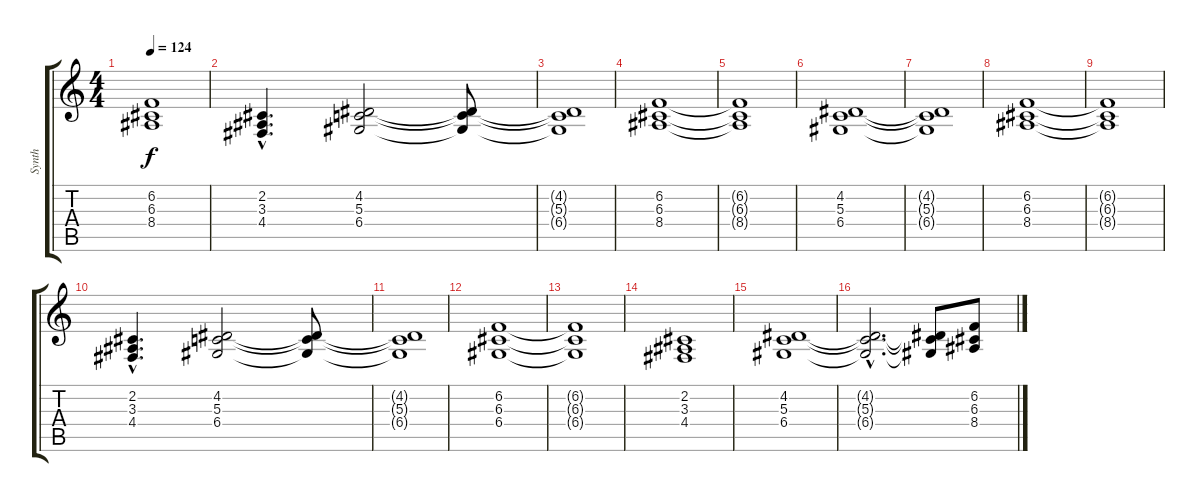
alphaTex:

\track ("Synth" "Synth") {instrument synthstrings1}
\staff {score tabs}
\tuning (E4 B3 G3 D3 A2 E2) {hide}
\ts (4 4)
\tempo 124
\clef g2
\ks c
(6.2{t} 6.3{t} 8.4{t}).1{dy f} |
(2.2{hac} 3.3{hac} 4.4{hac}).4{d} (4.2 5.3 6.4).2 (4.2{t} 5.3{t} 6.4{t}).8 |
(4.2{t} 5.3{t} 6.4{t}).1 |
(6.2 6.3 8.4).1 |
(6.2{t} 6.3{t} 8.4{t}).1 |
(4.2 5.3 6.4).1 |
(4.2{t} 5.3{t} 6.4{t}).1 |
(6.2 6.3 8.4).1 |
(6.2{t} 6.3{t} 8.4{t}).1 |
(2.2{hac} 3.3{hac} 4.4{hac}).4{d} (4.2 5.3 6.4).2 (4.2{t} 5.3{t} 6.4{t}).8 |
(4.2{t} 5.3{t} 6.4{t}).1 |
(6.2 6.3 6.4).1 |
(6.2{t} 6.3{t} 6.4{t}).1 |
(2.2 3.3 4.4).1 |
(4.2 5.3 6.4).1 |
(4.2{hac t} 5.3{hac t} 6.4{hac t}).2{d} (4.2{t} 5.3{t} 6.4{t}).8 (6.2 6.3 8.4).8
